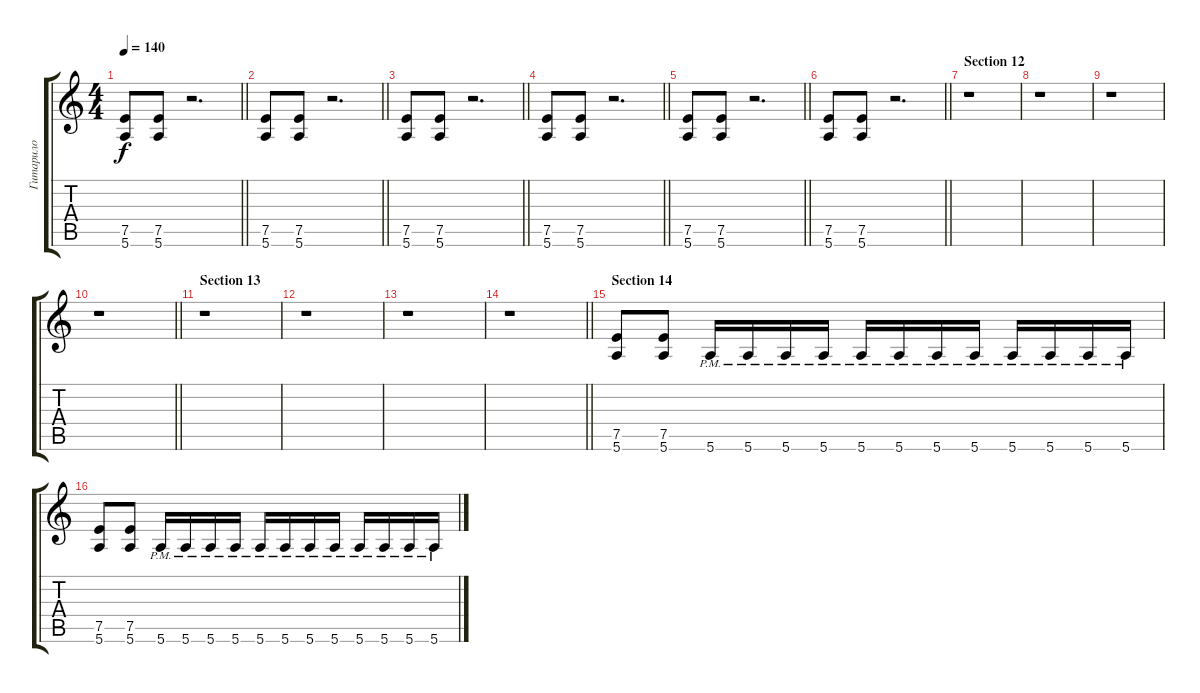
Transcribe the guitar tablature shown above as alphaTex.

\track ("Гитарило" "Гитарило") {instrument overdrivenguitar}
\staff {score tabs}
\tuning (E4 B3 G3 D3 A2 E2) {hide}
\ts (4 4)
\tempo 140
\clef g2
\barLineRight lightlight
\ks c
(7.5 5.6).8{dy f} (7.5 5.6).8 r.2{d} |
\barLineRight lightlight
(7.5 5.6).8 (7.5 5.6).8 r.2{d} |
\barLineRight lightlight
(7.5 5.6).8 (7.5 5.6).8 r.2{d} |
\barLineRight lightlight
(7.5 5.6).8 (7.5 5.6).8 r.2{d} |
\barLineRight lightlight
(7.5 5.6).8 (7.5 5.6).8 r.2{d} |
\barLineRight lightlight
(7.5 5.6).8 (7.5 5.6).8 r.2{d} |
\section ("" "Section 12")
r.1 |
r.1 |
r.1 |
\barLineRight lightlight
r.1 |
\section ("" "Section 13")
r.1 |
r.1 |
r.1 |
\barLineRight lightlight
r.1 |
\section ("" "Section 14")
(7.5 5.6).8 (7.5 5.6).8 5.6{pm}.16 5.6{pm}.16 5.6{pm}.16 5.6{pm}.16 5.6{pm}.16 5.6{pm}.16 5.6{pm}.16 5.6{pm}.16 5.6{pm}.16 5.6{pm}.16 5.6{pm}.16 5.6{pm}.16 |
(7.5 5.6).8 (7.5 5.6).8 5.6{pm}.16 5.6{pm}.16 5.6{pm}.16 5.6{pm}.16 5.6{pm}.16 5.6{pm}.16 5.6{pm}.16 5.6{pm}.16 5.6{pm}.16 5.6{pm}.16 5.6{pm}.16 5.6{pm}.16
